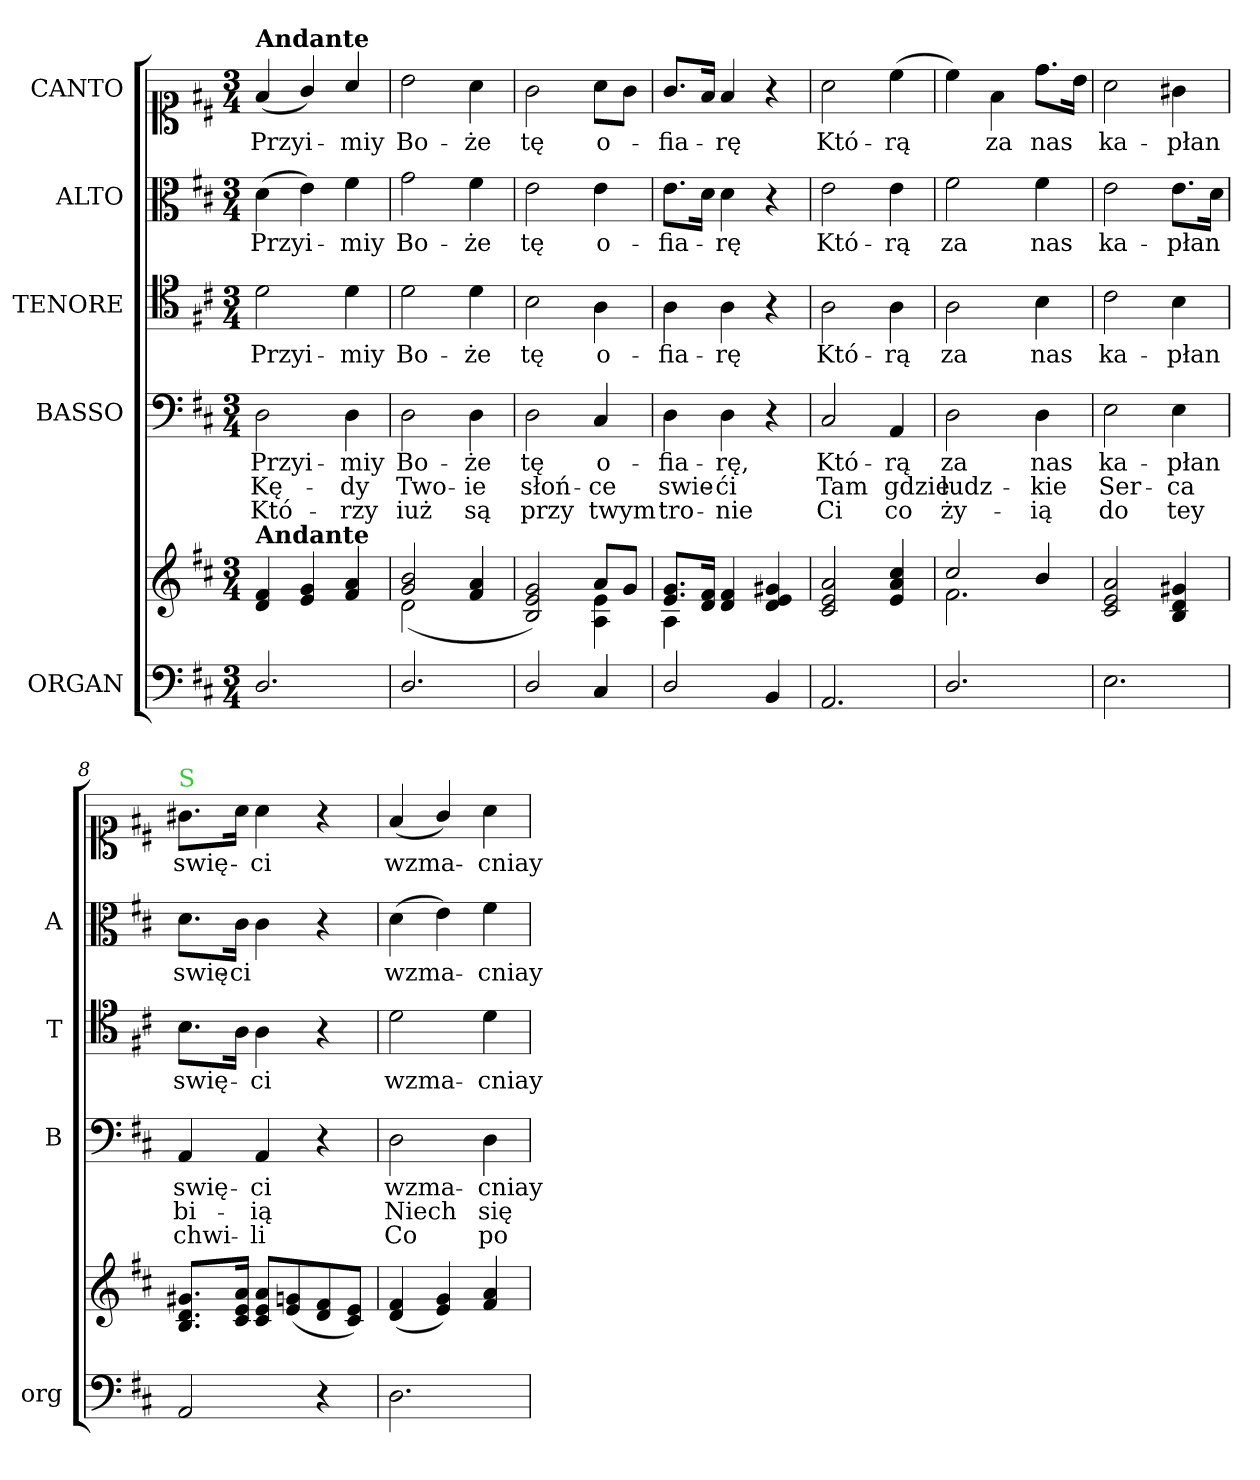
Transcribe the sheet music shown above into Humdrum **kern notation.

**kern	**kern	**kern	**text	**text	**text	**kern	**text	**kern	**text	**kern	**text
*part5	*part5	*part4	*part4	*part4	*part4	*part3	*part3	*part2	*part2	*part1	*part1
*staff6	*staff5	*staff4	*staff4	*staff4	*staff4	*staff3	*staff3	*staff2	*staff2	*staff1	*staff1
*I"ORGAN	*	*I"BASSO	*	*	*	*I"TENORE	*	*I"ALTO	*	*I"CANTO	*
*I'org	*	*I'B	*	*	*	*I'T	*	*I'A	*	*	*
*clefF4	*clefG2	*clefF4	*	*	*	*clefC4	*	*clefC3	*	*clefC1	*
*k[f#c#]	*k[f#c#]	*k[f#c#]	*	*	*	*k[f#c#]	*	*k[f#c#]	*	*k[f#c#]	*
*D:	*D:	*D:	*	*	*	*D:	*	*D:	*	*D:	*
*M3/4	*M3/4	*M3/4	*	*	*	*M3/4	*	*M3/4	*	*M3/4	*
=1	=1	=1	=1	=1	=1	=1	=1	=1	=1	=1	=1
!	!	!	!	!	!	!	!	!	!	!LO:TX:a:B:t=Andante	!
!	!LO:TX:a:B:t=Andante	!	!	!	!	!	!	!	!	!	!
2.D/	4d/ 4f#/	2D\	Przyi-	Kę-	Któ-	2d\	Przyi-	(4d\	Przyi-	(4f#/	Przyi-
.	4e/ 4g/	.	.	.	.	.	.	4e\)	.	4g/)	.
.	4f#/ 4a/	4D\	-miy	-dy	-rzy	4d\	-miy	4f#\	-miy	4a/	-miy
=2	=2	=2	=2	=2	=2	=2	=2	=2	=2	=2	=2
*	*^	*	*	*	*	*	*	*	*	*	*
2.D/	2g/ 2b/	(<2d\	2D\	Bo-	Two-	iuż	2d\	Bo-	2g\	Bo-	2b\	Bo-
.	4f#/ 4a/	4ryy	4D\	-że	-ie	są	4d\	-że	4f#\	-że	4a\	-że
=3	=3	=3	=3	=3	=3	=3	=3	=3	=3	=3	=3	=3
2D/	2B/ 2e/ 2g/)	2ryy	2D\	tę	słoń-	przy	2B\	tę	2e\	tę	2g\	tę
4C#/	8a/L	4A\ 4e\	4C#/	o-	-ce	twym	4A\	o-	4e\	o-	8a\L	o-
.	8g/J	.	.	.	.	.	.	.	.	.	8g\J	.
=4	=4	=4	=4	=4	=4	=4	=4	=4	=4	=4	=4	=4
2D/	8.e/ 8.g/L	4A\	4D\	-fia-	swie-	tro-	4A\	-fia-	8.e\L	-fia-	8.g/L	-fia-
.	16d/ 16f#/Jk	.	.	.	.	.	.	.	16d\Jk	.	16f#/Jk	.
.	4d/ 4f#/	2ryy	4D\	-rę,	-ći	-nie	4A\	-rę	4d\	-rę	4f#/	-rę
4BB/	4d/ 4e/ 4g#X/	.	4r	.	.	.	4r	.	4r	.	4r	.
*	*v	*v	*	*	*	*	*	*	*	*	*	*
=5	=5	=5	=5	=5	=5	=5	=5	=5	=5	=5	=5
2.AA/	2c#/ 2e/ 2a/	2C#/	Któ-	Tam	Ci	2A\	Któ-	2e\	Któ-	2a\	Któ-
.	4e/ 4a/ 4cc#/	4AA/	-rą	gdzie	co	4A\	-rą	4e\	-rą	(4cc#\	-rą
=6	=6	=6	=6	=6	=6	=6	=6	=6	=6	=6	=6
*	*^	*	*	*	*	*	*	*	*	*	*
2.D/	2cc#/	2.f#\	2D\	za	ludz-	ży-	2A\	za	2f#\	za	4cc#\)	.
.	.	.	.	.	.	.	.	.	.	.	4f#\	za
.	4b/	.	4D\	nas	-kie	-ią	4B\	nas	4f#\	nas	8.dd\L	nas
.	.	.	.	.	.	.	.	.	.	.	16b\Jk	.
*	*v	*v	*	*	*	*	*	*	*	*	*	*
=7	=7	=7	=7	=7	=7	=7	=7	=7	=7	=7	=7
2.E\	2c#/ 2e/ 2a/	2E\	ka-	Ser-	do	2c#\	ka-	2e\	ka-	2a\	ka-
.	4B/ 4d/ 4g#X/	4E\	-płan	-ca	tey	4B\	-płan	8.e\L	płan	4g#X\	-płan
.	.	.	.	.	.	.	.	16d\Jk	.	.	.
=8	=8	=8	=8	=8	=8	=8	=8	=8	=8	=8	=8
!	!	!	!	!	!	!	!	!	!	!LO:TX:a:color=limegreen:t=S	!
2AA/	8.B/ 8.d/ 8.g#X/L	4AA/	swię-	bi-	chwi-	8.B\L	swię-	8.d\L	swię-	8.g#XL	swię-
.	16c#/ 16e/ 16a/Jk	.	.	.	.	16A\Jk	.	16c#\Jk	-ci	16a\Jk	.
.	8c#/ 8e/ 8a/L	4AA/	-ci	-ią	-li	4A\	-ci	4c#\	.	4a\	-ci
.	(8e/ 8gn/	.	.	.	.	.	.	.	.	.	.
4r	8d/ 8f#/	4r	.	.	.	4r	.	4r	.	4r	.
.	8c#/ 8e/J)	.	.	.	.	.	.	.	.	.	.
=9	=9	=9	=9	=9	=9	=9	=9	=9	=9	=9	=9
2.D\	(4d/ 4f#/	2D\	wzma-	Niech	Co	2d\	wzma-	(4d\	wzma-	(4f#	wzma-
.	4e/ 4g/)	.	.	.	.	.	.	4e\)	.	4g/)	.
.	4f#/ 4a/	4D\	-cniay	się	po	4d\	-cniay	4f#\	-cniay	4a\	-cniay
=	=	=	=	=	=	=	=	=	=	=	=
*-	*-	*-	*-	*-	*-	*-	*-	*-	*-	*-	*-
